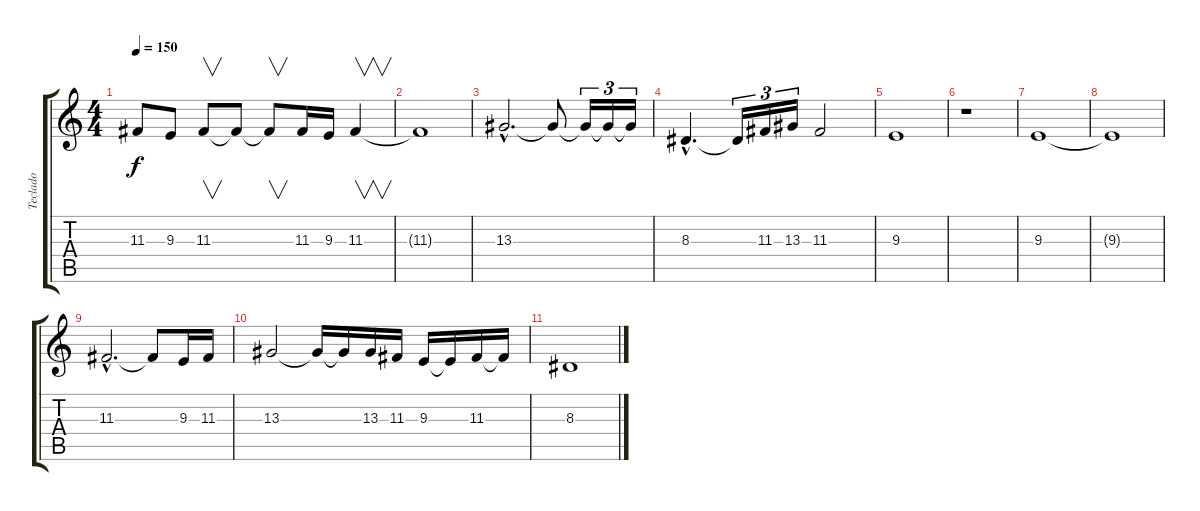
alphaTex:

\track ("Teclado" "Teclado") {instrument stringensemble1}
\staff {score tabs}
\tuning (E4 B3 G3 D3 A2 E2) {hide}
\ts (4 4)
\tempo 150
\clef g2
\ks c
11.3.8{dy f} 9.3.8 11.3.8{v} 11.3{t}.8 11.3{t}.8{v} 11.3.16 9.3.16 11.3.4{v} |
11.3{t}.1 |
13.3{hac}.2{d instrument cello} 13.3{t}.8 13.3{t}.16{tu (3 2)} 13.3{t}.16{tu (3 2)} 13.3{t}.16{tu (3 2)} |
8.3{hac}.4{d} 8.3{t}.16{tu (3 2)} 11.3.16{tu (3 2)} 13.3.16{tu (3 2)} 11.3.2 |
9.3.1 |
r.1 |
9.3.1 |
9.3{t}.1 |
11.3{hac}.2{d} 11.3{t}.8 9.3.16 11.3.16 |
13.3.2 13.3{t}.16 13.3{t}.16 13.3.16 11.3.16 9.3.16 9.3{t}.16 11.3.16 11.3{t}.16 |
8.3.1
